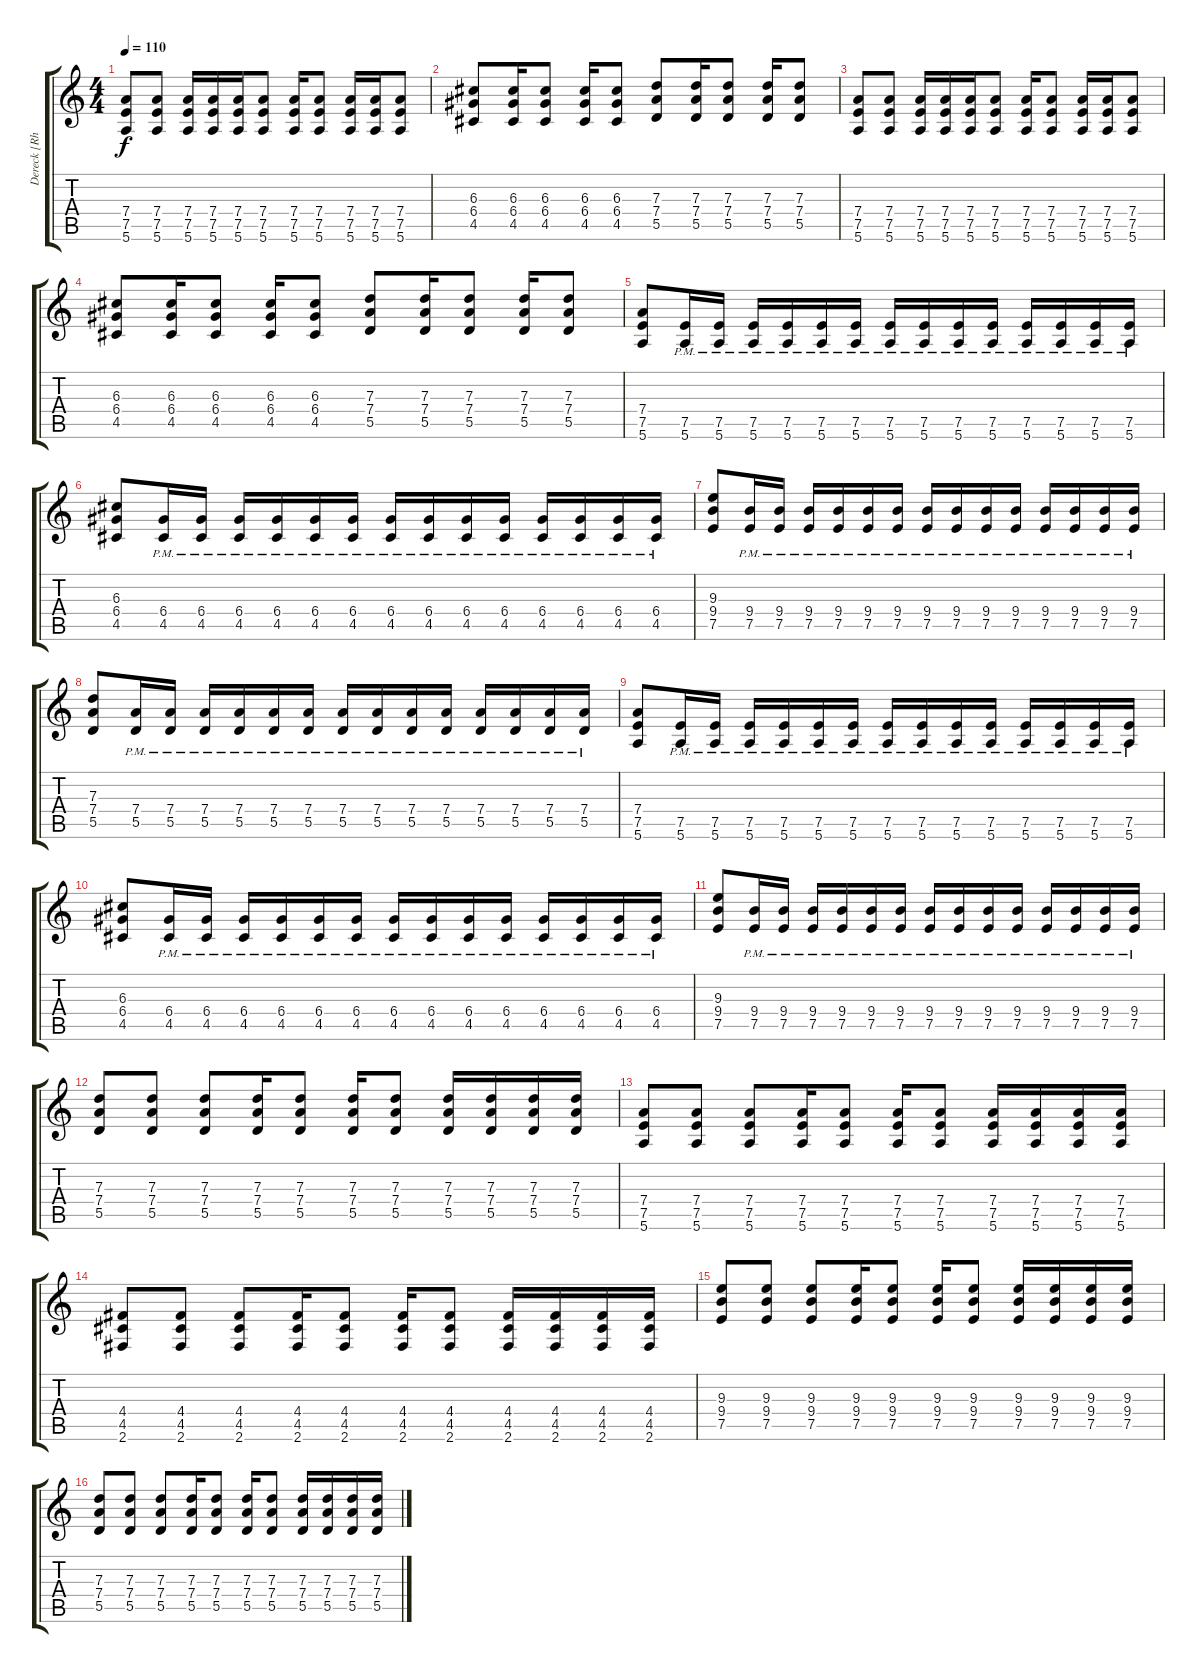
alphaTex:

\track ("Dereck [Rhythm Guitar]" "Dereck [Rh") {instrument distortionguitar}
\staff {score tabs}
\tuning (E4 B3 G3 D3 A2 E2) {hide}
\ts (4 4)
\tempo 110
\clef g2
\ks c
(7.4 7.5 5.6).8{dy f} (7.4 7.5 5.6).8 (7.4 7.5 5.6).16 (7.4 7.5 5.6).16 (7.4 7.5 5.6).16 (7.4 7.5 5.6).8 (7.4 7.5 5.6).16 (7.4 7.5 5.6).8 (7.4 7.5 5.6).16 (7.4 7.5 5.6).16 (7.4 7.5 5.6).8 |
(6.3 6.4 4.5).8 (6.3 6.4 4.5).16 (6.3 6.4 4.5).8 (6.3 6.4 4.5).16 (6.3 6.4 4.5).8 (7.3 7.4 5.5).8 (7.3 7.4 5.5).16 (7.3 7.4 5.5).8 (7.3 7.4 5.5).16 (7.3 7.4 5.5).8 |
(7.4 7.5 5.6).8 (7.4 7.5 5.6).8 (7.4 7.5 5.6).16 (7.4 7.5 5.6).16 (7.4 7.5 5.6).16 (7.4 7.5 5.6).8 (7.4 7.5 5.6).16 (7.4 7.5 5.6).8 (7.4 7.5 5.6).16 (7.4 7.5 5.6).16 (7.4 7.5 5.6).8 |
(6.3 6.4 4.5).8 (6.3 6.4 4.5).16 (6.3 6.4 4.5).8 (6.3 6.4 4.5).16 (6.3 6.4 4.5).8 (7.3 7.4 5.5).8 (7.3 7.4 5.5).16 (7.3 7.4 5.5).8 (7.3 7.4 5.5).16 (7.3 7.4 5.5).8 |
(7.4 7.5 5.6).8 (7.5{pm} 5.6{pm}).16 (7.5{pm} 5.6{pm}).16 (7.5{pm} 5.6{pm}).16 (7.5{pm} 5.6{pm}).16 (7.5{pm} 5.6{pm}).16 (7.5{pm} 5.6{pm}).16 (7.5{pm} 5.6{pm}).16 (7.5{pm} 5.6{pm}).16 (7.5{pm} 5.6{pm}).16 (7.5{pm} 5.6{pm}).16 (7.5{pm} 5.6{pm}).16 (7.5{pm} 5.6{pm}).16 (7.5{pm} 5.6{pm}).16 (7.5{pm} 5.6{pm}).16 |
(6.3 6.4 4.5).8 (6.4{pm} 4.5{pm}).16 (6.4{pm} 4.5{pm}).16 (6.4{pm} 4.5{pm}).16 (6.4{pm} 4.5{pm}).16 (6.4{pm} 4.5{pm}).16 (6.4{pm} 4.5{pm}).16 (6.4{pm} 4.5{pm}).16 (6.4{pm} 4.5{pm}).16 (6.4{pm} 4.5{pm}).16 (6.4{pm} 4.5{pm}).16 (6.4{pm} 4.5{pm}).16 (6.4{pm} 4.5{pm}).16 (6.4{pm} 4.5{pm}).16 (6.4{pm} 4.5{pm}).16 |
(9.3 9.4 7.5).8 (9.4{pm} 7.5{pm}).16 (9.4{pm} 7.5{pm}).16 (9.4{pm} 7.5{pm}).16 (9.4{pm} 7.5{pm}).16 (9.4{pm} 7.5{pm}).16 (9.4{pm} 7.5{pm}).16 (9.4{pm} 7.5{pm}).16 (9.4{pm} 7.5{pm}).16 (9.4{pm} 7.5{pm}).16 (9.4{pm} 7.5{pm}).16 (9.4{pm} 7.5{pm}).16 (9.4{pm} 7.5{pm}).16 (9.4{pm} 7.5{pm}).16 (9.4{pm} 7.5{pm}).16 |
(7.3 7.4 5.5).8 (7.4{pm} 5.5{pm}).16 (7.4{pm} 5.5{pm}).16 (7.4{pm} 5.5{pm}).16 (7.4{pm} 5.5{pm}).16 (7.4{pm} 5.5{pm}).16 (7.4{pm} 5.5{pm}).16 (7.4{pm} 5.5{pm}).16 (7.4{pm} 5.5{pm}).16 (7.4{pm} 5.5{pm}).16 (7.4{pm} 5.5{pm}).16 (7.4{pm} 5.5{pm}).16 (7.4{pm} 5.5{pm}).16 (7.4{pm} 5.5{pm}).16 (7.4{pm} 5.5{pm}).16 |
(7.4 7.5 5.6).8 (7.5{pm} 5.6{pm}).16 (7.5{pm} 5.6{pm}).16 (7.5{pm} 5.6{pm}).16 (7.5{pm} 5.6{pm}).16 (7.5{pm} 5.6{pm}).16 (7.5{pm} 5.6{pm}).16 (7.5{pm} 5.6{pm}).16 (7.5{pm} 5.6{pm}).16 (7.5{pm} 5.6{pm}).16 (7.5{pm} 5.6{pm}).16 (7.5{pm} 5.6{pm}).16 (7.5{pm} 5.6{pm}).16 (7.5{pm} 5.6{pm}).16 (7.5{pm} 5.6{pm}).16 |
(6.3 6.4 4.5).8 (6.4{pm} 4.5{pm}).16 (6.4{pm} 4.5{pm}).16 (6.4{pm} 4.5{pm}).16 (6.4{pm} 4.5{pm}).16 (6.4{pm} 4.5{pm}).16 (6.4{pm} 4.5{pm}).16 (6.4{pm} 4.5{pm}).16 (6.4{pm} 4.5{pm}).16 (6.4{pm} 4.5{pm}).16 (6.4{pm} 4.5{pm}).16 (6.4{pm} 4.5{pm}).16 (6.4{pm} 4.5{pm}).16 (6.4{pm} 4.5{pm}).16 (6.4{pm} 4.5{pm}).16 |
(9.3 9.4 7.5).8 (9.4{pm} 7.5{pm}).16 (9.4{pm} 7.5{pm}).16 (9.4{pm} 7.5{pm}).16 (9.4{pm} 7.5{pm}).16 (9.4{pm} 7.5{pm}).16 (9.4{pm} 7.5{pm}).16 (9.4{pm} 7.5{pm}).16 (9.4{pm} 7.5{pm}).16 (9.4{pm} 7.5{pm}).16 (9.4{pm} 7.5{pm}).16 (9.4{pm} 7.5{pm}).16 (9.4{pm} 7.5{pm}).16 (9.4{pm} 7.5{pm}).16 (9.4{pm} 7.5{pm}).16 |
(7.3 7.4 5.5).8 (7.3 7.4 5.5).8 (7.3 7.4 5.5).8 (7.3 7.4 5.5).16 (7.3 7.4 5.5).8 (7.3 7.4 5.5).16 (7.3 7.4 5.5).8 (7.3 7.4 5.5).16 (7.3 7.4 5.5).16 (7.3 7.4 5.5).16 (7.3 7.4 5.5).16 |
(7.4 7.5 5.6).8 (7.4 7.5 5.6).8 (7.4 7.5 5.6).8 (7.4 7.5 5.6).16 (7.4 7.5 5.6).8 (7.4 7.5 5.6).16 (7.4 7.5 5.6).8 (7.4 7.5 5.6).16 (7.4 7.5 5.6).16 (7.4 7.5 5.6).16 (7.4 7.5 5.6).16 |
(4.4 4.5 2.6).8 (4.4 4.5 2.6).8 (4.4 4.5 2.6).8 (4.4 4.5 2.6).16 (4.4 4.5 2.6).8 (4.4 4.5 2.6).16 (4.4 4.5 2.6).8 (4.4 4.5 2.6).16 (4.4 4.5 2.6).16 (4.4 4.5 2.6).16 (4.4 4.5 2.6).16 |
(9.3 9.4 7.5).8 (9.3 9.4 7.5).8 (9.3 9.4 7.5).8 (9.3 9.4 7.5).16 (9.3 9.4 7.5).8 (9.3 9.4 7.5).16 (9.3 9.4 7.5).8 (9.3 9.4 7.5).16 (9.3 9.4 7.5).16 (9.3 9.4 7.5).16 (9.3 9.4 7.5).16 |
(7.3 7.4 5.5).8 (7.3 7.4 5.5).8 (7.3 7.4 5.5).8 (7.3 7.4 5.5).16 (7.3 7.4 5.5).8 (7.3 7.4 5.5).16 (7.3 7.4 5.5).8 (7.3 7.4 5.5).16 (7.3 7.4 5.5).16 (7.3 7.4 5.5).16 (7.3 7.4 5.5).16
